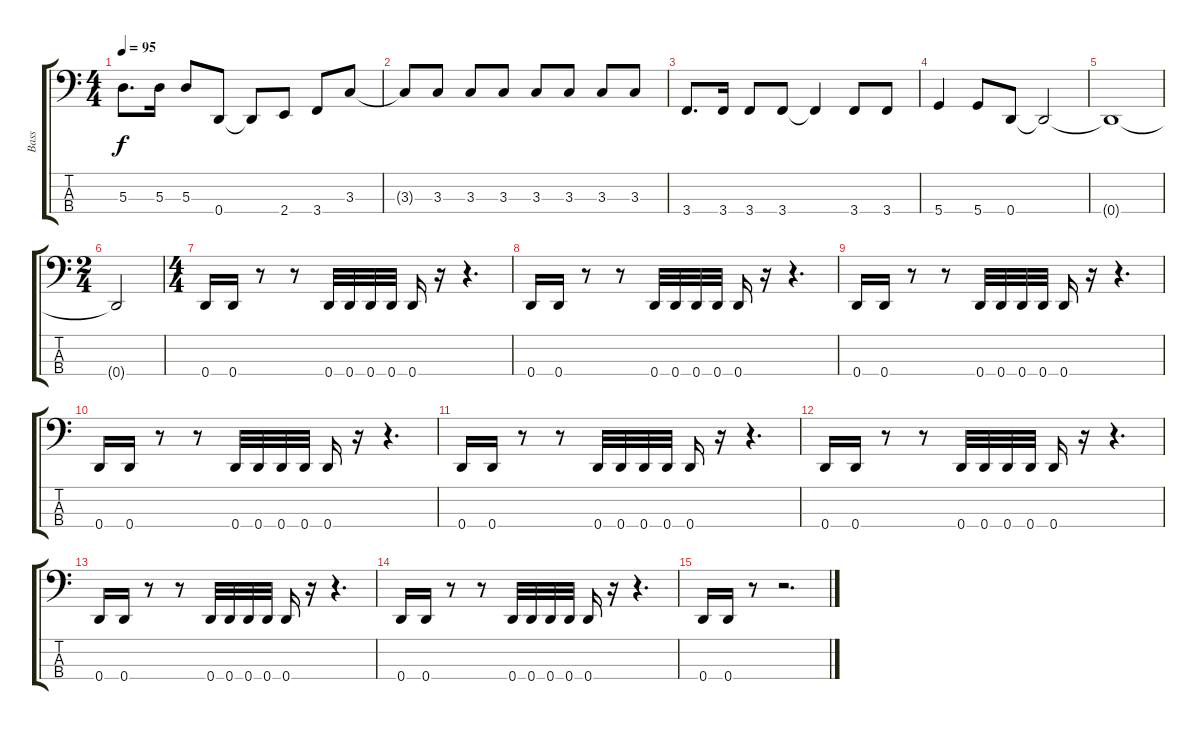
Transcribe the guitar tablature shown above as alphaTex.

\track ("Bass" "Bass") {instrument electricbasspick}
\staff {score tabs}
\tuning (G2 D2 A1 D1) {hide}
\ts (4 4)
\tempo 95
\clef f4
\ks c
5.3.8{d dy f} 5.3.16 5.3.8 0.4.8 0.4{t}.8 2.4.8 3.4.8 3.3.8 |
3.3{t}.8 3.3.8 3.3.8 3.3.8 3.3.8 3.3.8 3.3.8 3.3.8 |
3.4.8{d} 3.4.16 3.4.8 3.4.8 3.4{t}.4 3.4.8 3.4.8 |
5.4.4 5.4.8 0.4.8 0.4{t}.2 |
0.4{t}.1 |
\ts (2 4)
0.4{t}.2 |
\ts (4 4)
0.4.16 0.4.16 r.8 r.8 0.4.32 0.4.32 0.4.32 0.4.32 0.4.16 r.16 r.4{d} |
0.4.16 0.4.16 r.8 r.8 0.4.32 0.4.32 0.4.32 0.4.32 0.4.16 r.16 r.4{d} |
0.4.16 0.4.16 r.8 r.8 0.4.32 0.4.32 0.4.32 0.4.32 0.4.16 r.16 r.4{d} |
0.4.16 0.4.16 r.8 r.8 0.4.32 0.4.32 0.4.32 0.4.32 0.4.16 r.16 r.4{d} |
0.4.16 0.4.16 r.8 r.8 0.4.32 0.4.32 0.4.32 0.4.32 0.4.16 r.16 r.4{d} |
0.4.16 0.4.16 r.8 r.8 0.4.32 0.4.32 0.4.32 0.4.32 0.4.16 r.16 r.4{d} |
0.4.16 0.4.16 r.8 r.8 0.4.32 0.4.32 0.4.32 0.4.32 0.4.16 r.16 r.4{d} |
0.4.16 0.4.16 r.8 r.8 0.4.32 0.4.32 0.4.32 0.4.32 0.4.16 r.16 r.4{d} |
0.4.16 0.4.16 r.8 r.2{d}
